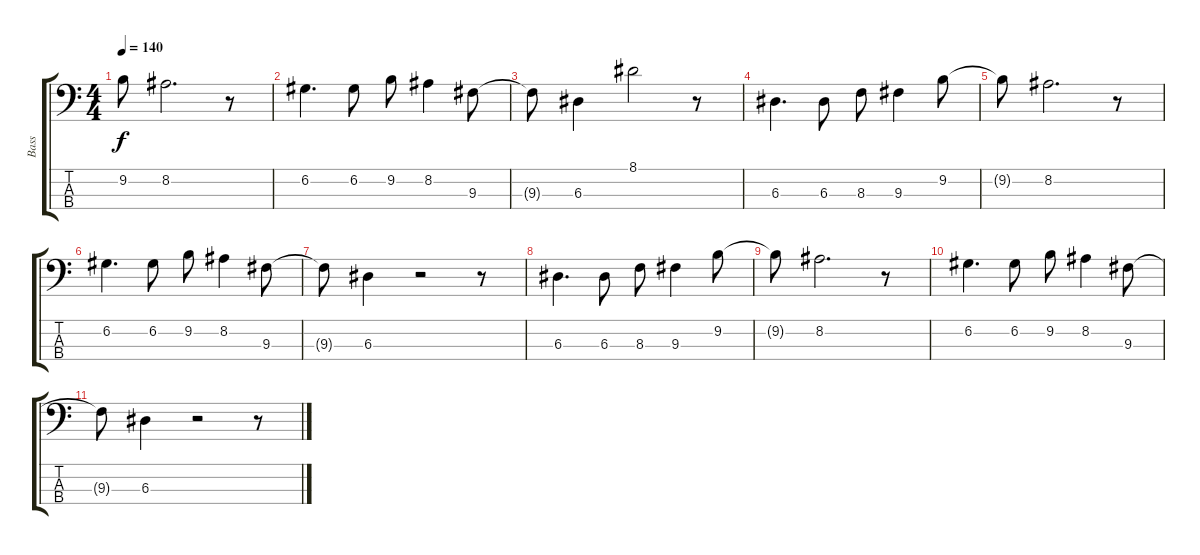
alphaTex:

\track ("Bass" "Bass") {instrument synthbass1}
\staff {score tabs}
\tuning (G2 D2 A1 Eb1) {hide}
\ts (4 4)
\tempo 140
\clef f4
\ks c
9.2{t}.8{dy f} 8.2.2{d} r.8 |
6.2.4{d} 6.2.8 9.2.8 8.2.4 9.3.8 |
9.3{t}.8 6.3.4 8.1.2 r.8 |
6.3.4{d} 6.3.8 8.3.8 9.3.4 9.2.8 |
9.2{t}.8 8.2.2{d} r.8 |
6.2.4{d} 6.2.8 9.2.8 8.2.4 9.3.8 |
9.3{t}.8 6.3.4 r.2 r.8 |
6.3.4{d} 6.3.8 8.3.8 9.3.4 9.2.8 |
9.2{t}.8 8.2.2{d} r.8 |
6.2.4{d} 6.2.8 9.2.8 8.2.4 9.3.8 |
9.3{t}.8 6.3.4 r.2 r.8
